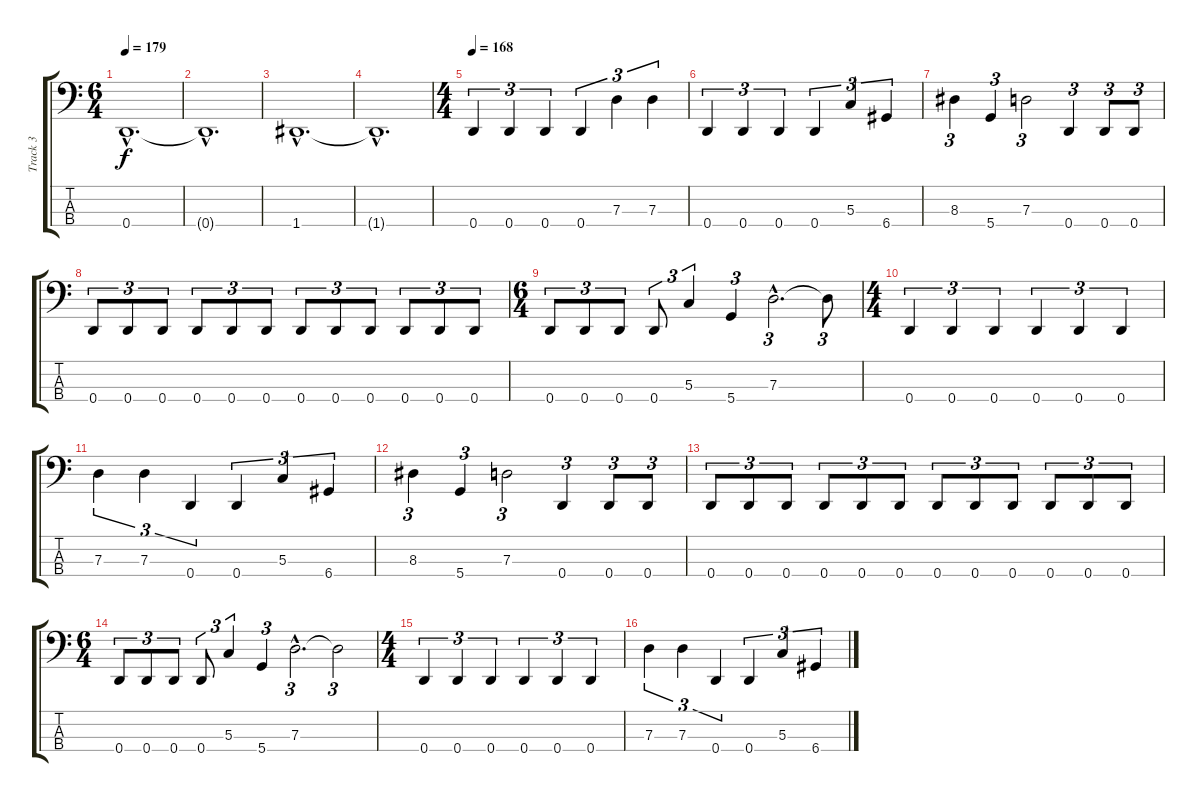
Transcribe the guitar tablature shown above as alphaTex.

\track ("Track 3" "Track 3") {instrument electricbassfinger}
\staff {score tabs}
\tuning (F2 C2 G1 D1) {hide}
\ts (6 4)
\tempo 179
\clef f4
\ks c
0.4{hac}.1{d dy f} |
0.4{hac t}.1{d} |
1.4{hac}.1{d} |
1.4{hac t}.1{d} |
\ts (4 4)
\tempo 168
0.4.4{tu (3 2)} 0.4.4{tu (3 2)} 0.4.4{tu (3 2)} 0.4.4{tu (3 2)} 7.3.4{tu (3 2)} 7.3.4{tu (3 2)} |
0.4.4{tu (3 2)} 0.4.4{tu (3 2)} 0.4.4{tu (3 2)} 0.4.4{tu (3 2)} 5.3.4{tu (3 2)} 6.4.4{tu (3 2)} |
8.3.4{tu (3 2)} 5.4.4{tu (3 2)} 7.3.2{tu (3 2)} 0.4.4{tu (3 2)} 0.4.8{tu (3 2)} 0.4.8{tu (3 2)} |
0.4.8{tu (3 2)} 0.4.8{tu (3 2)} 0.4.8{tu (3 2)} 0.4.8{tu (3 2)} 0.4.8{tu (3 2)} 0.4.8{tu (3 2)} 0.4.8{tu (3 2)} 0.4.8{tu (3 2)} 0.4.8{tu (3 2)} 0.4.8{tu (3 2)} 0.4.8{tu (3 2)} 0.4.8{tu (3 2)} |
\ts (6 4)
0.4.8{tu (3 2)} 0.4.8{tu (3 2)} 0.4.8{tu (3 2)} 0.4.8{tu (3 2)} 5.3.4{tu (3 2)} 5.4.4{tu (3 2)} 7.3{hac}.2{d tu (3 2)} 7.3{t}.8{tu (3 2)} |
\ts (4 4)
0.4.4{tu (3 2)} 0.4.4{tu (3 2)} 0.4.4{tu (3 2)} 0.4.4{tu (3 2)} 0.4.4{tu (3 2)} 0.4.4{tu (3 2)} |
7.3.4{tu (3 2)} 7.3.4{tu (3 2)} 0.4.4{tu (3 2)} 0.4.4{tu (3 2)} 5.3.4{tu (3 2)} 6.4.4{tu (3 2)} |
8.3.4{tu (3 2)} 5.4.4{tu (3 2)} 7.3.2{tu (3 2)} 0.4.4{tu (3 2)} 0.4.8{tu (3 2)} 0.4.8{tu (3 2)} |
0.4.8{tu (3 2)} 0.4.8{tu (3 2)} 0.4.8{tu (3 2)} 0.4.8{tu (3 2)} 0.4.8{tu (3 2)} 0.4.8{tu (3 2)} 0.4.8{tu (3 2)} 0.4.8{tu (3 2)} 0.4.8{tu (3 2)} 0.4.8{tu (3 2)} 0.4.8{tu (3 2)} 0.4.8{tu (3 2)} |
\ts (6 4)
0.4.8{tu (3 2)} 0.4.8{tu (3 2)} 0.4.8{tu (3 2)} 0.4.8{tu (3 2)} 5.3.4{tu (3 2)} 5.4.4{tu (3 2)} 7.3{hac}.2{d tu (3 2)} 7.3{t}.2{tu (3 2)} |
\ts (4 4)
0.4.4{tu (3 2)} 0.4.4{tu (3 2)} 0.4.4{tu (3 2)} 0.4.4{tu (3 2)} 0.4.4{tu (3 2)} 0.4.4{tu (3 2)} |
7.3.4{tu (3 2)} 7.3.4{tu (3 2)} 0.4.4{tu (3 2)} 0.4.4{tu (3 2)} 5.3.4{tu (3 2)} 6.4.4{tu (3 2)}
